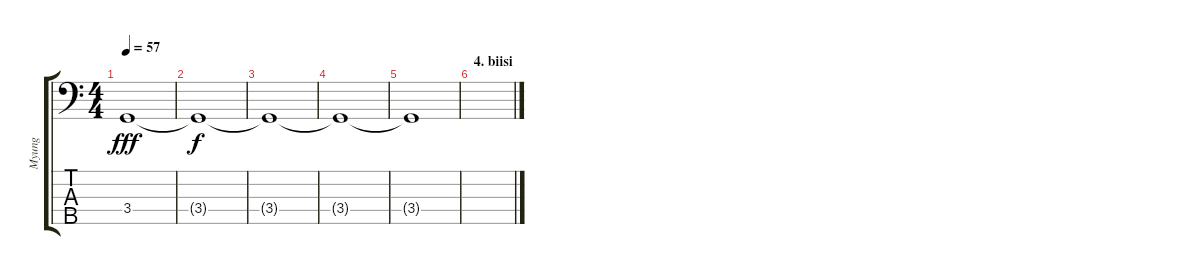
\track ("Myung" "Myung") {instrument electricbassfinger}
\staff {score tabs}
\tuning (G2 D2 A1 E1 B0) {hide}
\ts (4 4)
\tempo 57
\clef f4
\ks c
3.4.1{dy fff volume 0} |
3.4{t}.1{dy f} |
3.4{t}.1 |
3.4{t}.1 |
3.4{t}.1 |
\section ("" "4. biisi")
